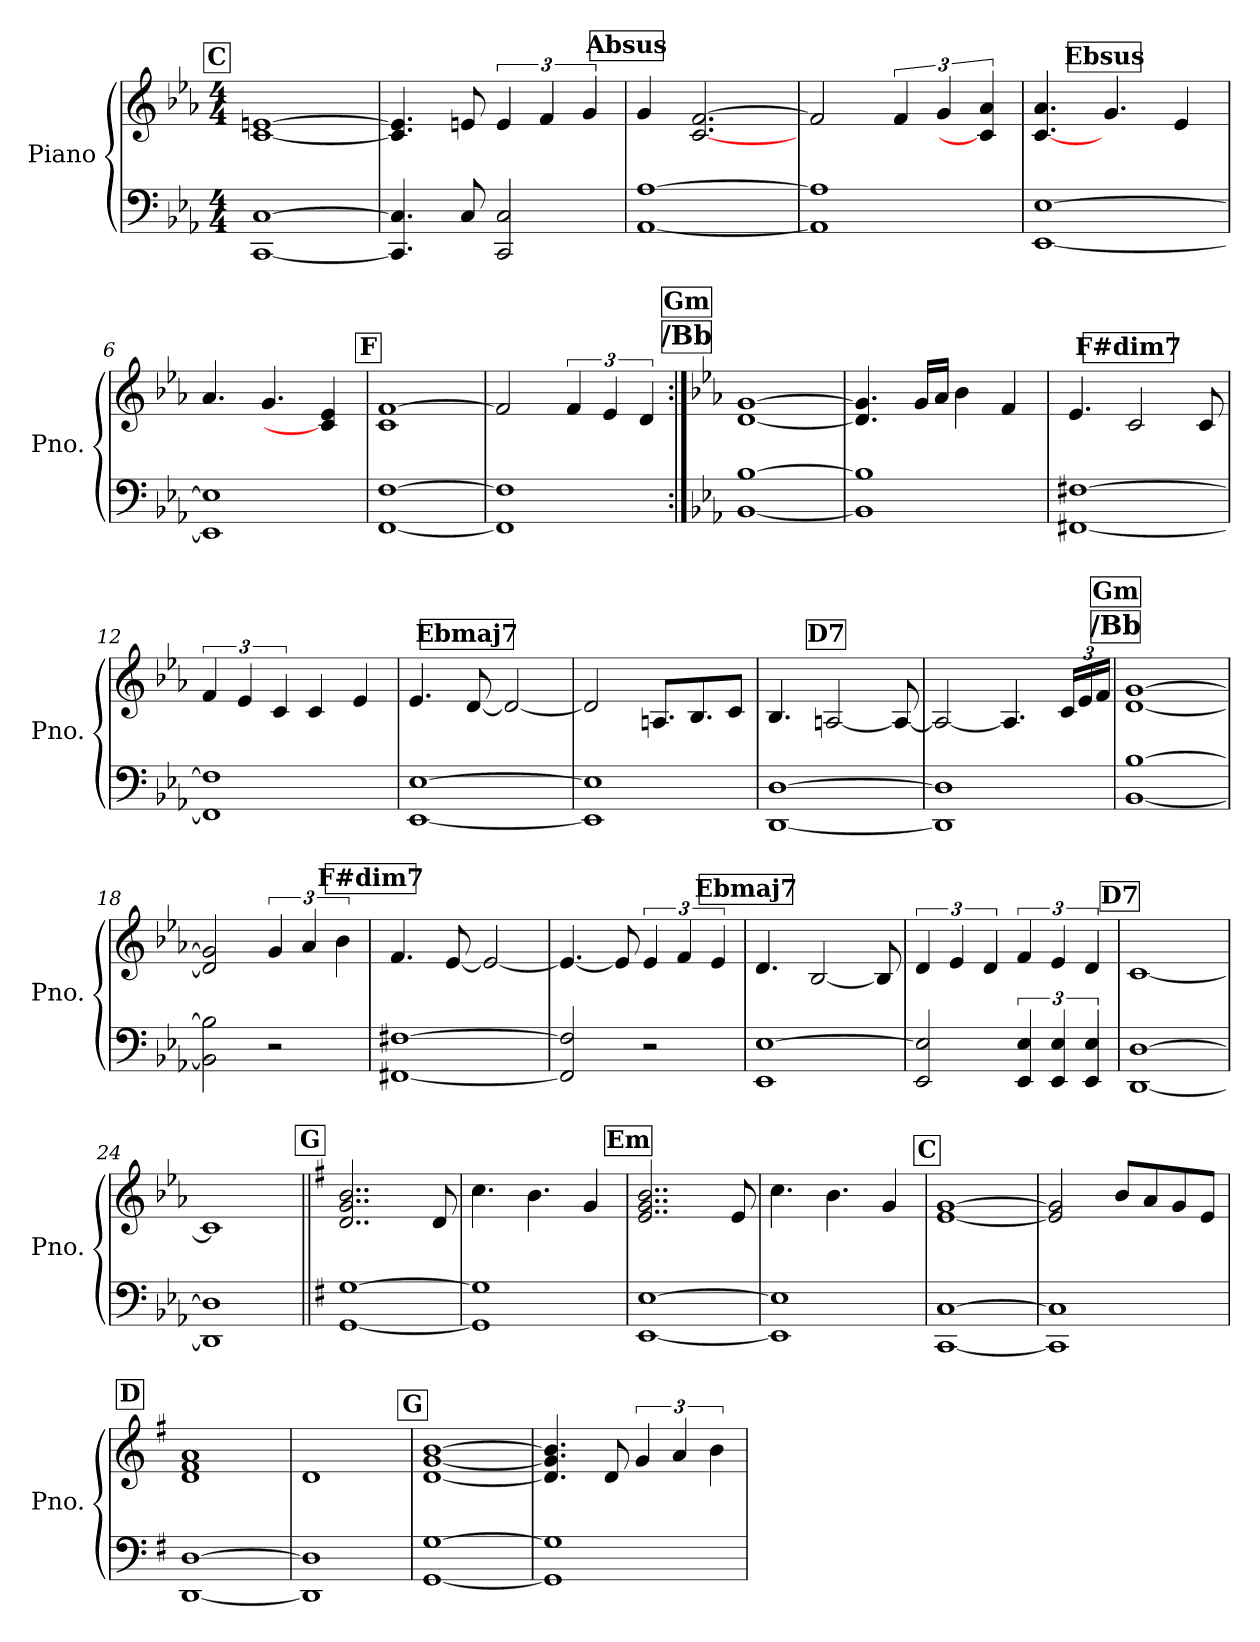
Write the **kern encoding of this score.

**kern	**kern
*part1	*part1
*staff2	*staff1
*I"Piano	*
*I'Pno.	*
*clefF4	*clefG2
*k[b-e-a-]	*k[b-e-a-]
*M4/4	*M4/4
*MM135	*MM135
!!LO:REH:place=s1:a:B:fs=14:t=C
=1	=1
[1CC [1C	[1c [1en
=2	=2
4.CC/] 4.C/]	4.c/] 4.e/]
8C/	8en/
2CC/ 2C/	6e/
.	6f/
.	6g/
!!LO:REH:place=s1:a:B:fs=14:t=Absus
=3	=3
[1AA- [1A-	4g/
.	[2.c/ [2.f/
=4	=4
1AA-] 1A-]	2f/]
.	6f/
.	6g/
.	6c/] 6a-/
!!LO:REH:place=s1:a:B:fs=14:t=Ebsus:qo=1.5
=5	=5
[1EE- [1E-	[4.c/ 4.a-/
.	4.g/
.	4e-/
=6	=6
1EE-] 1E-]	4.a-/
.	4.g/
.	4c/] 4e-/
!!LO:REH:place=s1:a:B:fs=14:t=F
=7	=7
[1FF [1F	1c [1f
=8	=8
1FF] 1F]	2f/]
.	6f/
.	6e-/
.	6d/
!!LO:LB:g=z
!!LO:REH:place=s1:a:t=/Bb
!!LO:REH:place=s1:a:B:fs=14:t=Gm
=9:|!	=9:|!
*k[b-e-a-]	*k[b-e-a-]
[1BB- [1B-	[1d [1g
=10	=10
1BB-] 1B-]	4.d/] 4.g/]
.	16g/LL
.	16a-/JJ
.	4b-\
.	4f/
!!LO:REH:place=s1:a:B:fs=14:t=F#dim7:qo=1.5
=11	=11
[1FF#X [1F#X	4.e-/
.	2c/
.	8c/
=12	=12
1FF#] 1F#]	6f/
.	6e-/
.	6c/
.	4c/
.	4e-/
!!LO:REH:place=s1:a:B:fs=14:t=Ebmaj7:qo=1.5
=13	=13
[1EE- [1E-	4.e-/
.	[8d/
.	2d/_
=14	=14
1EE-] 1E-]	2d/]
.	8.An/L
.	8.B-/
.	8c/J
!!LO:REH:place=s1:a:B:fs=14:t=D7:qo=1.5
=15	=15
[1DD [1D	4.B-/
.	[2An/
.	8A/_
=16	=16
1DD] 1D]	2A/_
.	4.A/]
*	*Xbrackettup
.	24c/LL
.	24e-/
.	24f/JJ
!!LO:LB:g=z
!!LO:REH:place=s1:a:t=/Bb
!!LO:REH:place=s1:a:B:fs=14:t=Gm
=17	=17
[1BB- [1B-	[1d [1g
=18	=18
2BB-\] 2B-\]	2d/] 2g/]
*	*brackettup
2r	6g/
.	6a-/
.	6b-\
!!LO:REH:place=s1:a:B:fs=14:t=F#dim7
=19	=19
[1FF#X [1F#X	4.f/
.	[8e-/
.	2e-/_
=20	=20
2FF#/] 2F#/]	4.e-/_
.	8e-/]
2r	6e-/
.	6f/
.	6e-/
!!LO:REH:place=s1:a:B:fs=14:t=Ebmaj7
=21	=21
1EE- [1E-	4.d/
.	[2B-/
.	8B-/]
=22	=22
2EE-/ 2E-/]	6d/
.	6e-/
.	6d/
6EE-/ 6E-/	6f/
6EE-/ 6E-/	6e-/
6EE-/ 6E-/	6d/
!!LO:REH:place=s1:a:B:fs=14:t=D7
=23	=23
[1DD [1D	[1c
=24	=24
1DD] 1D]	1c]
!!LO:LB:g=z
!!LO:REH:place=s1:a:B:fs=14:t=G
=25||	=25||
*k[f#]	*k[f#]
[1GG [1G	2..d/ 2..g/ 2..b/
.	8d/
=26	=26
1GG] 1G]	4.cc\
.	4.b\
.	4g/
!!LO:REH:place=s1:a:B:fs=14:t=Em
=27	=27
[1EE [1E	2..e/ 2..g/ 2..b/
.	8e/
=28	=28
1EE] 1E]	4.cc\
.	4.b\
.	4g/
!!LO:REH:place=s1:a:B:fs=14:t=C
=29	=29
[1CC [1C	[1e [1g
=30	=30
1CC] 1C]	2e/] 2g/]
.	8b/L
.	8a/
.	8g/
.	8e/J
!!LO:REH:place=s1:a:B:fs=14:t=D
=31	=31
[1DD [1D	1d 1f# 1a
=32	=32
1DD] 1D]	1d
!!LO:REH:place=s1:a:B:fs=14:t=G
=33	=33
[1GG [1G	[1d [1g [1b
=34	=34
1GG] 1G]	4.d/] 4.g/] 4.b/]
.	8d/
.	6g/
.	6a/
.	6b\
=	=
*-	*-
